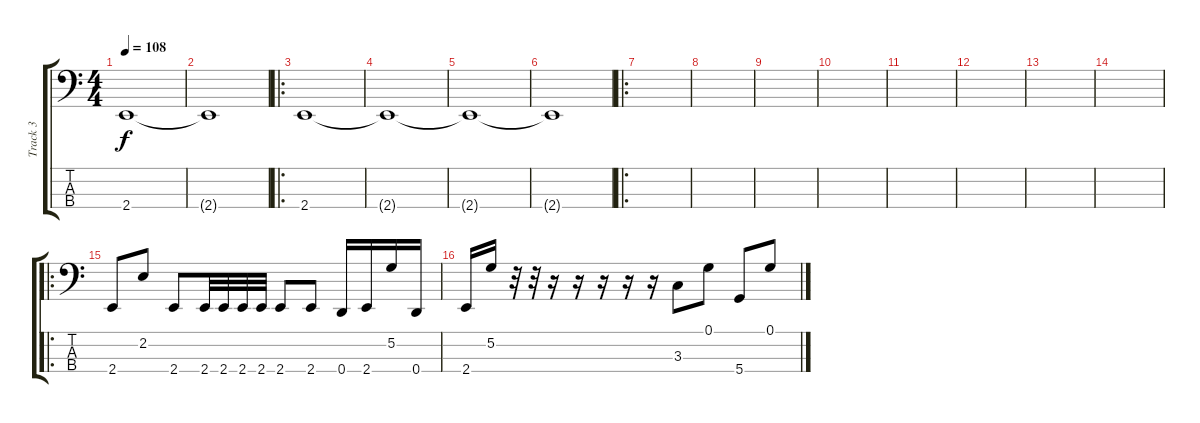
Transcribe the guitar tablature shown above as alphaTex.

\track ("Track 3" "Track 3") {instrument electricbasspick}
\staff {score tabs}
\tuning (G2 D2 A1 D1) {hide}
\ts (4 4)
\tempo 108
\clef f4
\ks c
2.4{t}.1{dy f} |
2.4{t}.1 |
\ro
2.4.1 |
2.4{t}.1 |
2.4{t}.1 |
2.4{t}.1 |
\ro
|
|
|
|
|
|
|
|
\ro
2.4.8 2.2.8 2.4.8 2.4.32 2.4.32 2.4.32 2.4.32 2.4.8 2.4.8 0.4.16 2.4.16 5.2.16 0.4.16 |
2.4.16 5.2.16 r.32 r.32 r.16 r.16 r.16 r.16 r.16 3.3.8 0.1.8 5.4.8 0.1.8
